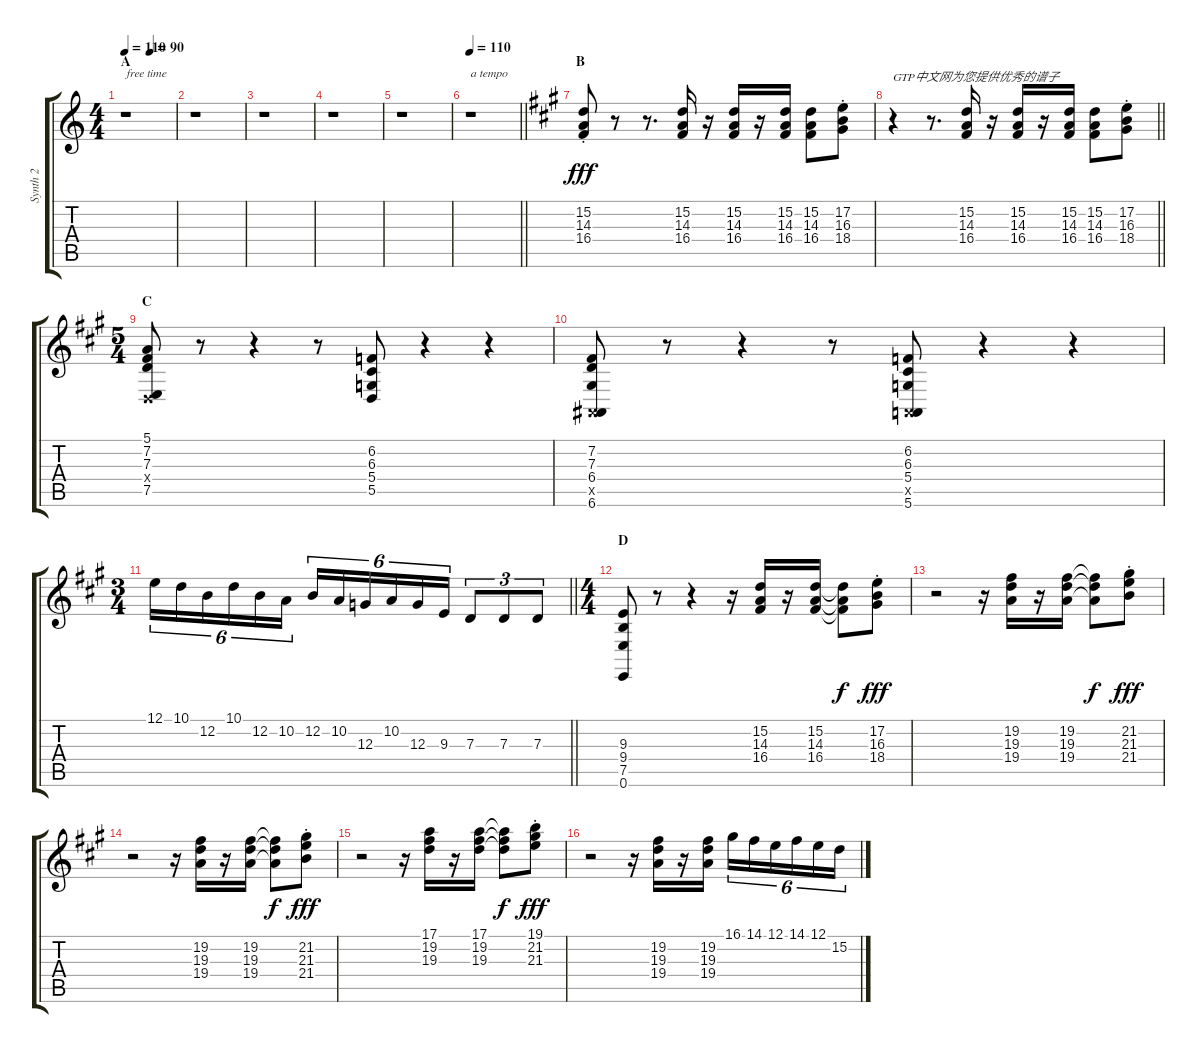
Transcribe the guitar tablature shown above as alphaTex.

\track ("Synth 2" "Synth 2") {instrument brasssection}
\staff {score tabs}
\tuning (E4 B3 G3 D3 A2 E2) {hide}
\ts (4 4)
\section ("" "A")
\tempo 110
\tempo (90 0.5)
\tempo 110
\clef g2
\ks c
r.1{txt "free time" dy fff instrument brasssection} |
r.1 |
r.1 |
r.1 |
r.1 |
\tempo 110
\barLineRight lightlight
r.1{txt "a tempo"} |
\section ("" "B")
\ks a
(15.2{st} 14.3{st} 16.4{st}).8 r.8 r.8{d} (15.2 14.3 16.4).16 r.16 (15.2 14.3 16.4).16 r.16 (15.2 14.3 16.4).16 (15.2 14.3 16.4).8 (17.2{st} 16.3{st} 18.4{st}).8 |
\barLineRight lightlight
r.4{txt "GTP中文网为您提供优秀的谱子"} r.8{d} (15.2 14.3 16.4).16 r.16 (15.2 14.3 16.4).16 r.16 (15.2 14.3 16.4).16 (15.2 14.3 16.4).8 (17.2{st} 16.3{st} 18.4{st}).8 |
\ts (5 4)
\section ("" "C")
(5.1 7.2 7.3 0.4{x} 7.5).8 r.8 r.4 r.8 (6.2 6.3 5.4 5.5).8 r.4 r.4 |
(7.2 7.3 6.4 0.5{x} 6.6).8 r.8 r.4 r.8 (6.2 6.3 5.4 0.5{x} 5.6).8 r.4 r.4 |
\ts (3 4)
\barLineRight lightlight
12.1.16{tu (6 4)} 10.1.16{tu (6 4)} 12.2.16{tu (6 4)} 10.1.16{tu (6 4)} 12.2.16{tu (6 4)} 10.2.16{tu (6 4)} 12.2.16{tu (6 4)} 10.2.16{tu (6 4)} 12.3.16{tu (6 4)} 10.2.16{tu (6 4)} 12.3.16{tu (6 4)} 9.3.16{tu (6 4)} 7.3.8{tu (3 2)} 7.3.8{tu (3 2)} 7.3.8{tu (3 2)} |
\ts (4 4)
\section ("" "D")
(9.3 9.4 7.5 0.6).8 r.8 r.4 r.16 (15.2 14.3 16.4).16 r.16 (15.2 14.3 16.4).16 (15.2{t} 14.3{t} 16.4{t}).8{dy f} (17.2{st} 16.3{st} 18.4{st}).8{dy fff} |
r.2 r.16 (19.2 19.3 19.4).16 r.16 (19.2 19.3 19.4).16 (19.2{t} 19.3{t} 19.4{t}).8{dy f} (21.2{st} 21.3{st} 21.4{st}).8{dy fff} |
r.2 r.16 (19.2 19.3 19.4).16 r.16 (19.2 19.3 19.4).16 (19.2{t} 19.3{t} 19.4{t}).8{dy f} (21.2{st} 21.3{st} 21.4{st}).8{dy fff} |
r.2 r.16 (17.1 19.2 19.3).16 r.16 (17.1 19.2 19.3).16 (17.1{t} 19.2{t} 19.3{t}).8{dy f} (19.1{st} 21.2{st} 21.3{st}).8{dy fff} |
r.2 r.16 (19.2 19.3 19.4).16 r.16 (19.2 19.3 19.4).16 16.1.16{tu (6 4)} 14.1.16{tu (6 4)} 12.1.16{tu (6 4)} 14.1.16{tu (6 4)} 12.1.16{tu (6 4)} 15.2.16{tu (6 4)}
